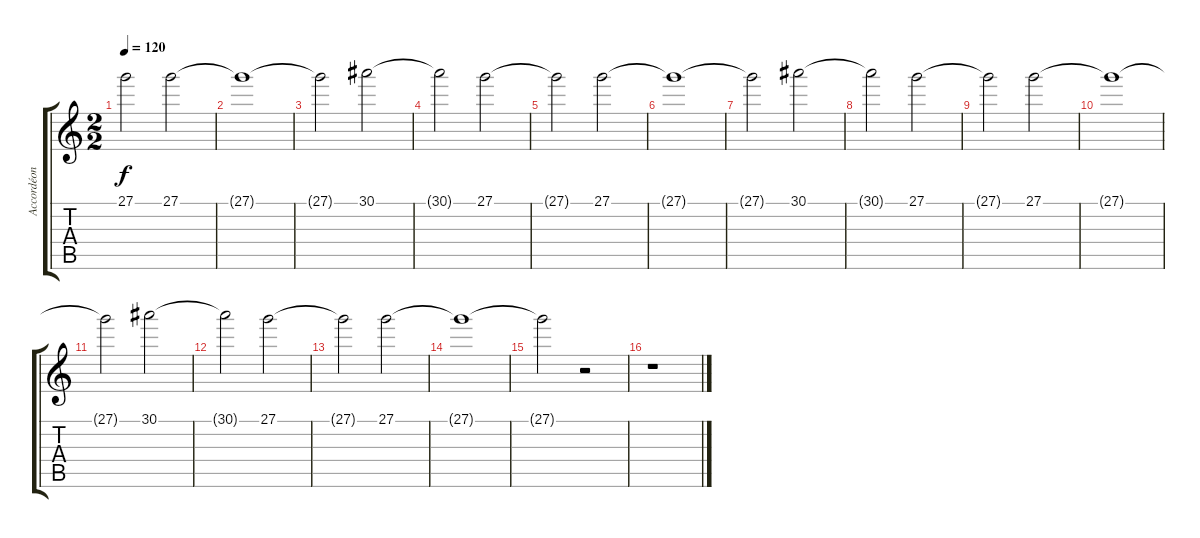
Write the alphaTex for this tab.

\track ("Accordéon" "Accordéon") {instrument tangoaccordion}
\staff {score tabs}
\tuning (E4 B3 G3 D3 A2 E2) {hide}
\ts (2 2)
\tempo 120
\clef g2
\ks c
27.1{t}.2{dy f} 27.1.2 |
27.1{t}.1 |
27.1{t}.2 30.1.2 |
30.1{t}.2 27.1.2 |
27.1{t}.2 27.1.2 |
27.1{t}.1 |
27.1{t}.2 30.1.2 |
30.1{t}.2 27.1.2 |
27.1{t}.2 27.1.2 |
27.1{t}.1 |
27.1{t}.2 30.1.2 |
30.1{t}.2 27.1.2 |
27.1{t}.2 27.1.2 |
27.1{t}.1 |
27.1{t}.2 r.2 |
r.1
